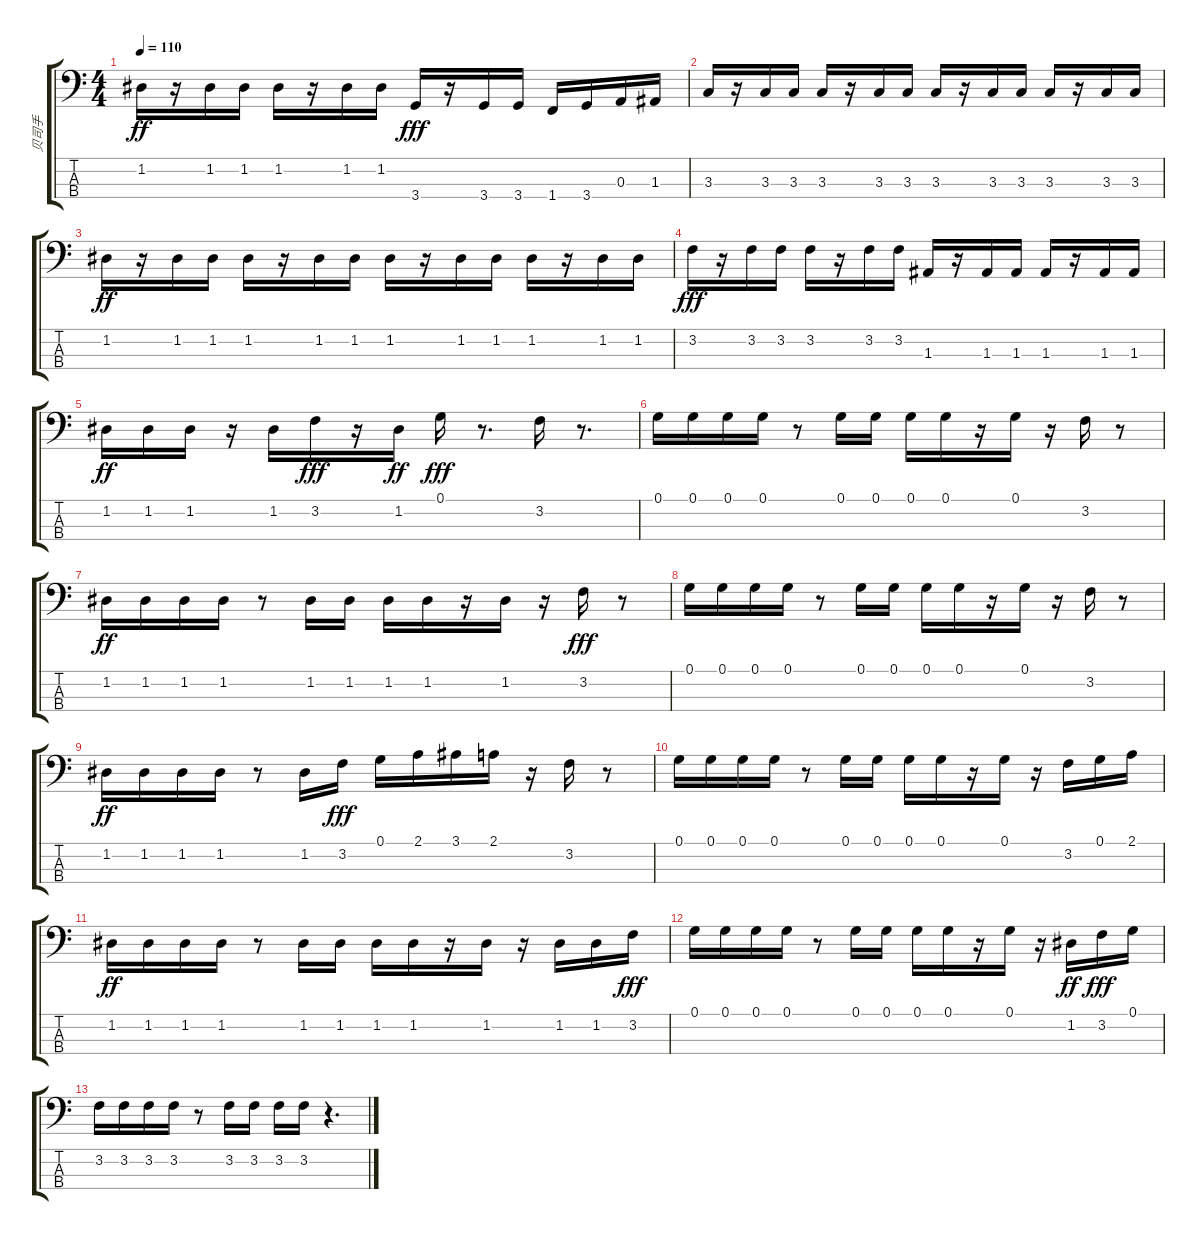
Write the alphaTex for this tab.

\track ("贝司手" "贝司手") {instrument electricbasspick}
\staff {score tabs}
\tuning (G2 D2 A1 E1) {hide}
\ts (4 4)
\tempo 110
\clef f4
\ks c
1.2.16{dy ff} r.16 1.2.16 1.2.16 1.2.16 r.16 1.2.16 1.2.16 3.4.16{dy fff} r.16 3.4.16 3.4.16 1.4.16 3.4.16 0.3.16 1.3.16 |
3.3.16 r.16 3.3.16 3.3.16 3.3.16 r.16 3.3.16 3.3.16 3.3.16 r.16 3.3.16 3.3.16 3.3.16 r.16 3.3.16 3.3.16 |
1.2.16{dy ff} r.16 1.2.16 1.2.16 1.2.16 r.16 1.2.16 1.2.16 1.2.16 r.16 1.2.16 1.2.16 1.2.16 r.16 1.2.16 1.2.16 |
3.2.16{dy fff} r.16 3.2.16 3.2.16 3.2.16 r.16 3.2.16 3.2.16 1.3.16 r.16 1.3.16 1.3.16 1.3.16 r.16 1.3.16 1.3.16 |
1.2.16{dy ff} 1.2.16 1.2.16 r.16 1.2.16 3.2.16{dy fff} r.16 1.2.16{dy ff} 0.1.16{dy fff} r.8{d} 3.2.16 r.8{d} |
0.1.16 0.1.16 0.1.16 0.1.16 r.8 0.1.16 0.1.16 0.1.16 0.1.16 r.16 0.1.16 r.16 3.2.16 r.8 |
1.2.16{dy ff} 1.2.16 1.2.16 1.2.16 r.8 1.2.16 1.2.16 1.2.16 1.2.16 r.16 1.2.16 r.16 3.2.16{dy fff} r.8 |
0.1.16 0.1.16 0.1.16 0.1.16 r.8 0.1.16 0.1.16 0.1.16 0.1.16 r.16 0.1.16 r.16 3.2.16 r.8 |
1.2.16{dy ff} 1.2.16 1.2.16 1.2.16 r.8 1.2.16 3.2.16{dy fff} 0.1.16 2.1.16 3.1.16 2.1.16 r.16 3.2.16 r.8 |
0.1.16 0.1.16 0.1.16 0.1.16 r.8 0.1.16 0.1.16 0.1.16 0.1.16 r.16 0.1.16 r.16 3.2.16 0.1.16 2.1.16 |
1.2.16{dy ff} 1.2.16 1.2.16 1.2.16 r.8 1.2.16 1.2.16 1.2.16 1.2.16 r.16 1.2.16 r.16 1.2.16 1.2.16 3.2.16{dy fff} |
0.1.16 0.1.16 0.1.16 0.1.16 r.8 0.1.16 0.1.16 0.1.16 0.1.16 r.16 0.1.16 r.16 1.2.16{dy ff} 3.2.16{dy fff} 0.1.16 |
3.2.16 3.2.16 3.2.16 3.2.16 r.8 3.2.16 3.2.16 3.2.16 3.2.16 r.4{d}
